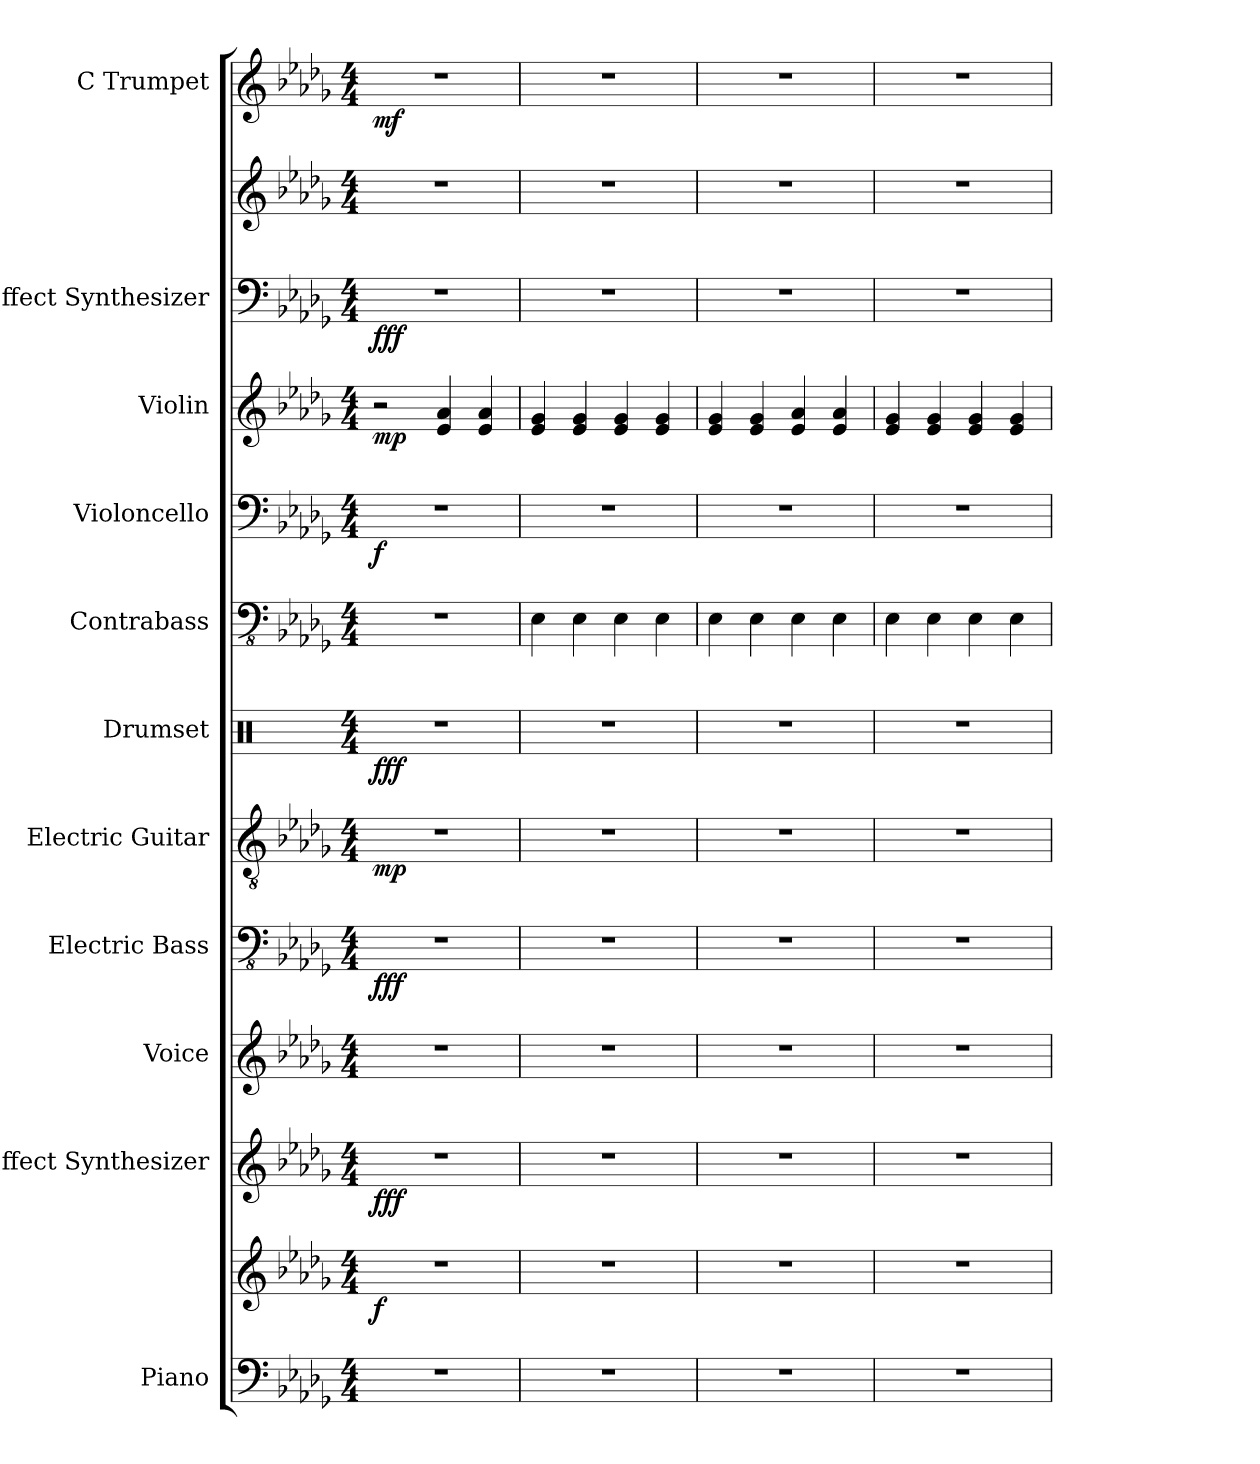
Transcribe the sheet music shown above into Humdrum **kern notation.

**kern	**kern	**dynam	**kern	**dynam	**kern	**kern	**dynam	**kern	**dynam	**kern	**dynam	**kern	**kern	**dynam	**kern	**dynam	**kern	**kern	**dynam	**kern	**dynam
*part11	*part11	*part11	*part10	*part10	*part9	*part8	*part8	*part7	*part7	*part6	*part6	*part5	*part4	*part4	*part3	*part3	*part2	*part2	*part2	*part1	*part1
*staff13	*staff12	*staff12/13	*staff11	*staff11	*staff10	*staff9	*staff9	*staff8	*staff8	*staff7	*staff7	*staff6	*staff5	*staff5	*staff4	*staff4	*staff3	*staff2	*staff2/3	*staff1	*staff1
*I"Piano	*	*	*I"Effect Synthesizer	*	*I"Voice	*I"Electric Bass	*	*I"Electric Guitar	*	*I"Drumset	*	*I"Contrabass	*I"Violoncello	*	*I"Violin	*	*I"Effect Synthesizer	*	*	*I"C Trumpet	*
*I'Pno.	*	*	*I'Synth.	*	*I'Vo.	*I'El. B.	*	*I'El. Guit.	*	*I'Drs.	*	*I'Cb.	*I'Vc.	*	*I'Vln.	*	*I'Synth.	*	*	*I'C Tpt.	*
*clefF4	*clefG2	*	*clefG2	*	*clefG2	*clefFv4	*	*clefGv2	*	*clefX	*	*clefFv4	*clefF4	*	*clefG2	*	*clefF4	*clefG2	*	*clefG2	*
*k[b-e-a-d-g-]	*k[b-e-a-d-g-]	*	*k[b-e-a-d-g-]	*	*k[b-e-a-d-g-]	*k[b-e-a-d-g-]	*	*k[b-e-a-d-g-]	*	*k[]	*	*k[b-e-a-d-g-]	*k[b-e-a-d-g-]	*	*k[b-e-a-d-g-]	*	*k[b-e-a-d-g-]	*k[b-e-a-d-g-]	*	*k[b-e-a-d-g-]	*
*M4/4	*M4/4	*	*M4/4	*	*M4/4	*M4/4	*	*M4/4	*	*M4/4	*	*M4/4	*M4/4	*	*M4/4	*	*M4/4	*M4/4	*	*M4/4	*
=1	=1	=1	=1	=1	=1	=1	=1	=1	=1	=1	=1	=1	=1	=1	=1	=1	=1	=1	=1	=1	=1
!	!	!LO:DY:b	!	!LO:DY:b	!	!	!LO:DY:b	!	!LO:DY:b	!	!LO:DY:b	!	!	!LO:DY:b	!	!LO:DY:b	!	!	!LO:DY:b=2	!	!LO:DY:b
1r	1r	f	1r	fff	1r	1r	fff	1r	mp	1r	fff	1r	1r	f	2r	mp	1r	1r	fff	1r	mf
.	.	.	.	.	.	.	.	.	.	.	.	.	.	.	4e-/ 4a-/	.	.	.	.	.	.
.	.	.	.	.	.	.	.	.	.	.	.	.	.	.	4e-/ 4a-/	.	.	.	.	.	.
=2	=2	=2	=2	=2	=2	=2	=2	=2	=2	=2	=2	=2	=2	=2	=2	=2	=2	=2	=2	=2	=2
1r	1r	.	1r	.	1r	1r	.	1r	.	1r	.	4EE-\	1r	.	4e-/ 4g-/	.	1r	1r	.	1r	.
.	.	.	.	.	.	.	.	.	.	.	.	4EE-\	.	.	4e-/ 4g-/	.	.	.	.	.	.
.	.	.	.	.	.	.	.	.	.	.	.	4EE-\	.	.	4e-/ 4g-/	.	.	.	.	.	.
.	.	.	.	.	.	.	.	.	.	.	.	4EE-\	.	.	4e-/ 4g-/	.	.	.	.	.	.
=3	=3	=3	=3	=3	=3	=3	=3	=3	=3	=3	=3	=3	=3	=3	=3	=3	=3	=3	=3	=3	=3
1r	1r	.	1r	.	1r	1r	.	1r	.	1r	.	4EE-\	1r	.	4e-/ 4g-/	.	1r	1r	.	1r	.
.	.	.	.	.	.	.	.	.	.	.	.	4EE-\	.	.	4e-/ 4g-/	.	.	.	.	.	.
.	.	.	.	.	.	.	.	.	.	.	.	4EE-\	.	.	4e-/ 4a-/	.	.	.	.	.	.
.	.	.	.	.	.	.	.	.	.	.	.	4EE-\	.	.	4e-/ 4a-/	.	.	.	.	.	.
=4	=4	=4	=4	=4	=4	=4	=4	=4	=4	=4	=4	=4	=4	=4	=4	=4	=4	=4	=4	=4	=4
1r	1r	.	1r	.	1r	1r	.	1r	.	1r	.	4EE-\	1r	.	4e-/ 4g-/	.	1r	1r	.	1r	.
.	.	.	.	.	.	.	.	.	.	.	.	4EE-\	.	.	4e-/ 4g-/	.	.	.	.	.	.
.	.	.	.	.	.	.	.	.	.	.	.	4EE-\	.	.	4e-/ 4g-/	.	.	.	.	.	.
.	.	.	.	.	.	.	.	.	.	.	.	4EE-\	.	.	4e-/ 4g-/	.	.	.	.	.	.
=	=	=	=	=	=	=	=	=	=	=	=	=	=	=	=	=	=	=	=	=	=
*-	*-	*-	*-	*-	*-	*-	*-	*-	*-	*-	*-	*-	*-	*-	*-	*-	*-	*-	*-	*-	*-
